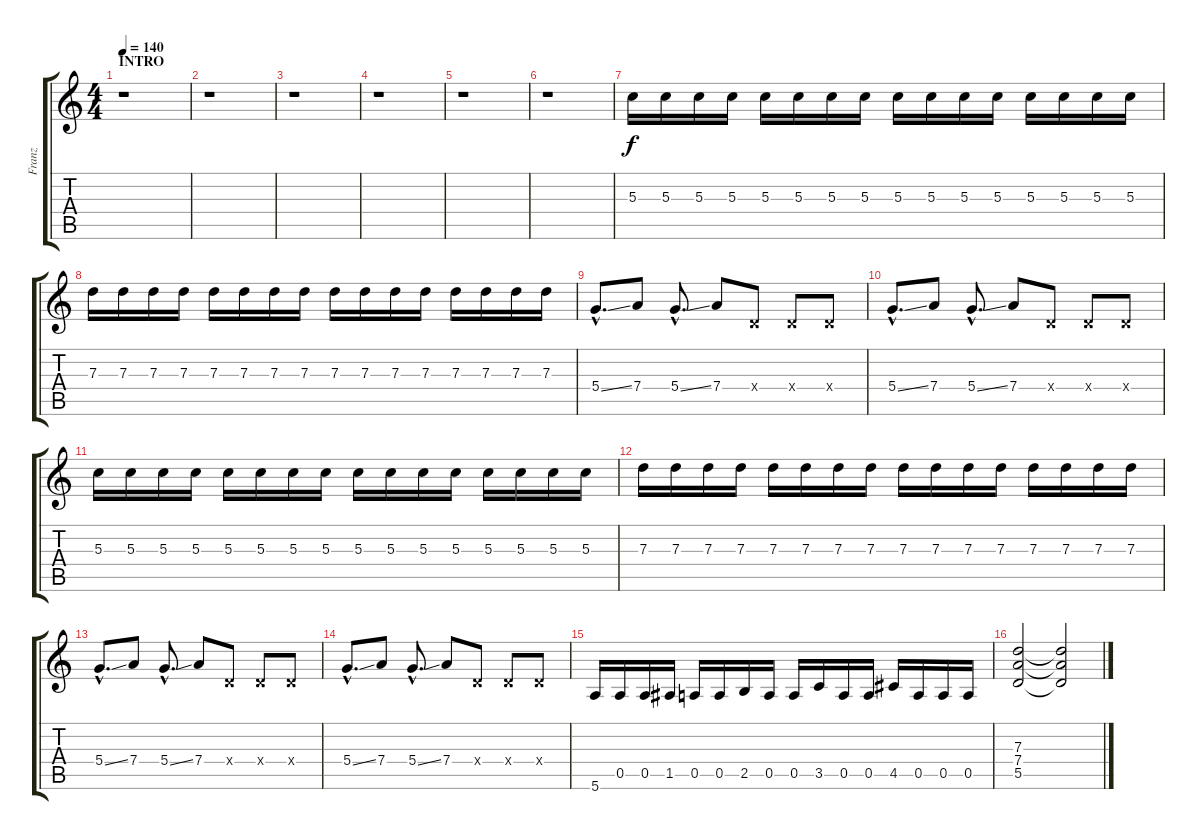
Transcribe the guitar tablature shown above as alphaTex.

\track ("Franz" "Franz") {instrument distortionguitar}
\staff {score tabs}
\tuning (E4 B3 G3 D3 A2 E2) {hide}
\ts (4 4)
\section ("" "INTRO")
\tempo 140
\clef g2
\ks c
r.1{dy f instrument distortionguitar} |
r.1 |
r.1 |
r.1 |
r.1 |
r.1 |
5.3.16 5.3.16 5.3.16 5.3.16 5.3.16 5.3.16 5.3.16 5.3.16 5.3.16 5.3.16 5.3.16 5.3.16 5.3.16 5.3.16 5.3.16 5.3.16 |
7.3.16 7.3.16 7.3.16 7.3.16 7.3.16 7.3.16 7.3.16 7.3.16 7.3.16 7.3.16 7.3.16 7.3.16 7.3.16 7.3.16 7.3.16 7.3.16 |
5.4{ss hac}.8{d} 7.4.8 5.4{ss hac}.8{d} 7.4.8 0.4{x}.8 0.4{x}.8 0.4{x}.8 |
5.4{ss hac}.8{d} 7.4.8 5.4{ss hac}.8{d} 7.4.8 0.4{x}.8 0.4{x}.8 0.4{x}.8 |
5.3.16 5.3.16 5.3.16 5.3.16 5.3.16 5.3.16 5.3.16 5.3.16 5.3.16 5.3.16 5.3.16 5.3.16 5.3.16 5.3.16 5.3.16 5.3.16 |
7.3.16 7.3.16 7.3.16 7.3.16 7.3.16 7.3.16 7.3.16 7.3.16 7.3.16 7.3.16 7.3.16 7.3.16 7.3.16 7.3.16 7.3.16 7.3.16 |
5.4{ss hac}.8{d} 7.4.8 5.4{ss hac}.8{d} 7.4.8 0.4{x}.8 0.4{x}.8 0.4{x}.8 |
5.4{ss hac}.8{d} 7.4.8 5.4{ss hac}.8{d} 7.4.8 0.4{x}.8 0.4{x}.8 0.4{x}.8 |
5.6.16{volume 16} 0.5.16 0.5.16 1.5.16 0.5.16 0.5.16 2.5.16 0.5.16 0.5.16 3.5.16 0.5.16 0.5.16 4.5.16 0.5.16 0.5.16 0.5.16 |
(7.3 7.4 5.5).2 (7.3{t} 7.4{t} 5.5{t}).2
